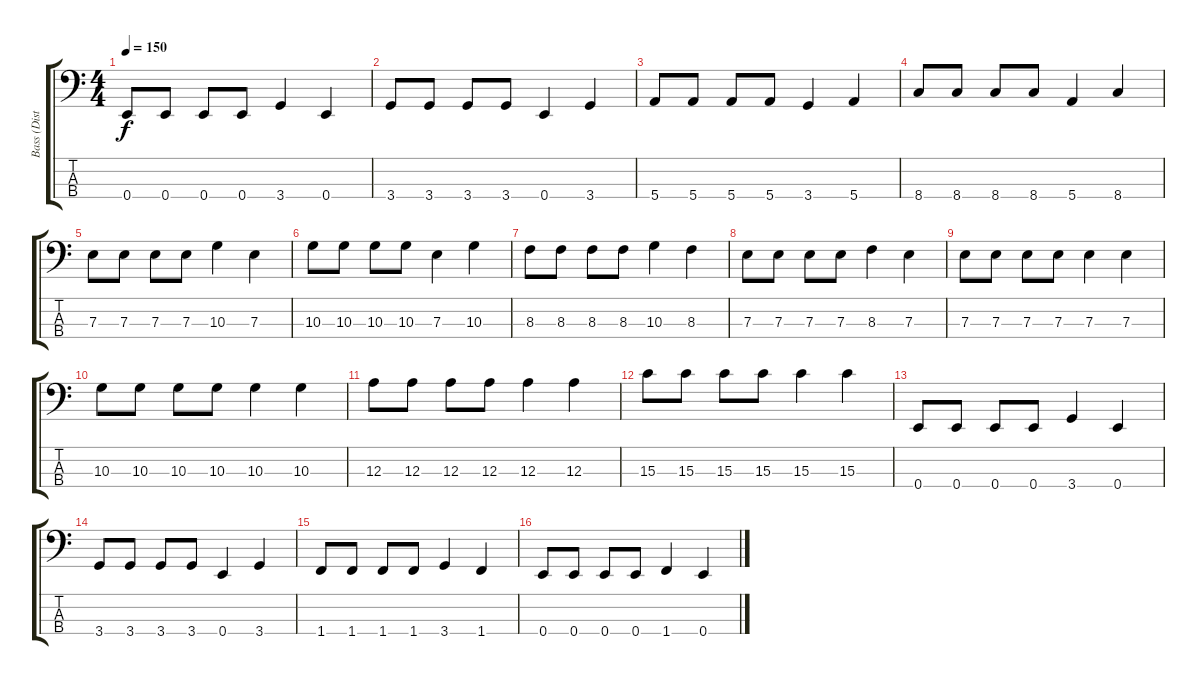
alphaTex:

\track ("Bass (Distorted)" "Bass (Dist") {instrument distortionguitar}
\staff {score tabs}
\tuning (G2 D2 A1 E1) {hide}
\ts (4 4)
\tempo 150
\clef f4
\ks c
0.4.8{dy f} 0.4.8 0.4.8 0.4.8 3.4.4 0.4.4 |
3.4.8 3.4.8 3.4.8 3.4.8 0.4.4 3.4.4 |
5.4.8 5.4.8 5.4.8 5.4.8 3.4.4 5.4.4 |
8.4.8 8.4.8 8.4.8 8.4.8 5.4.4 8.4.4 |
7.3.8 7.3.8 7.3.8 7.3.8 10.3.4 7.3.4 |
10.3.8 10.3.8 10.3.8 10.3.8 7.3.4 10.3.4 |
8.3.8 8.3.8 8.3.8 8.3.8 10.3.4 8.3.4 |
7.3.8 7.3.8 7.3.8 7.3.8 8.3.4 7.3.4 |
7.3.8 7.3.8 7.3.8 7.3.8 7.3.4 7.3.4 |
10.3.8 10.3.8 10.3.8 10.3.8 10.3.4 10.3.4 |
12.3.8 12.3.8 12.3.8 12.3.8 12.3.4 12.3.4 |
15.3.8 15.3.8 15.3.8 15.3.8 15.3.4 15.3.4 |
0.4.8 0.4.8 0.4.8 0.4.8 3.4.4 0.4.4 |
3.4.8 3.4.8 3.4.8 3.4.8 0.4.4 3.4.4 |
1.4.8 1.4.8 1.4.8 1.4.8 3.4.4 1.4.4 |
0.4.8 0.4.8 0.4.8 0.4.8 1.4.4 0.4.4
